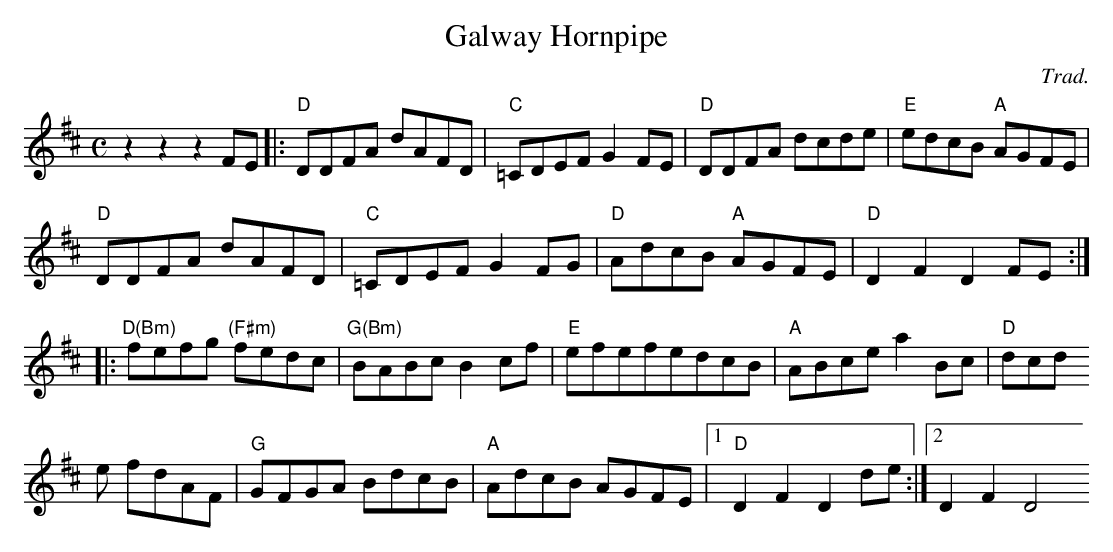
X:1
T:Galway Hornpipe
M:C
L:1/8
C:Trad.
K:D
z2z2z2FE|:"D"DDFA dAFD|"C"=CDEF G2FE|"D"DDFA dcde|"E"edcB "A"AGFE|
"D"DDFA dAFD|"C"=CDEF G2FG|"D"AdcB "A"AGFE|"D"D2F2D2FE:|
|:"D(Bm)"fefg "(F#m)"fedc|"G(Bm)"BABc B2cf|"E"efefedcB|"A"ABce a2Bc|"D"dcd
e fdAF|"G"GFGA BdcB|"A"AdcB AGFE|1"D"D2F2D2de:|2D2F2D4
